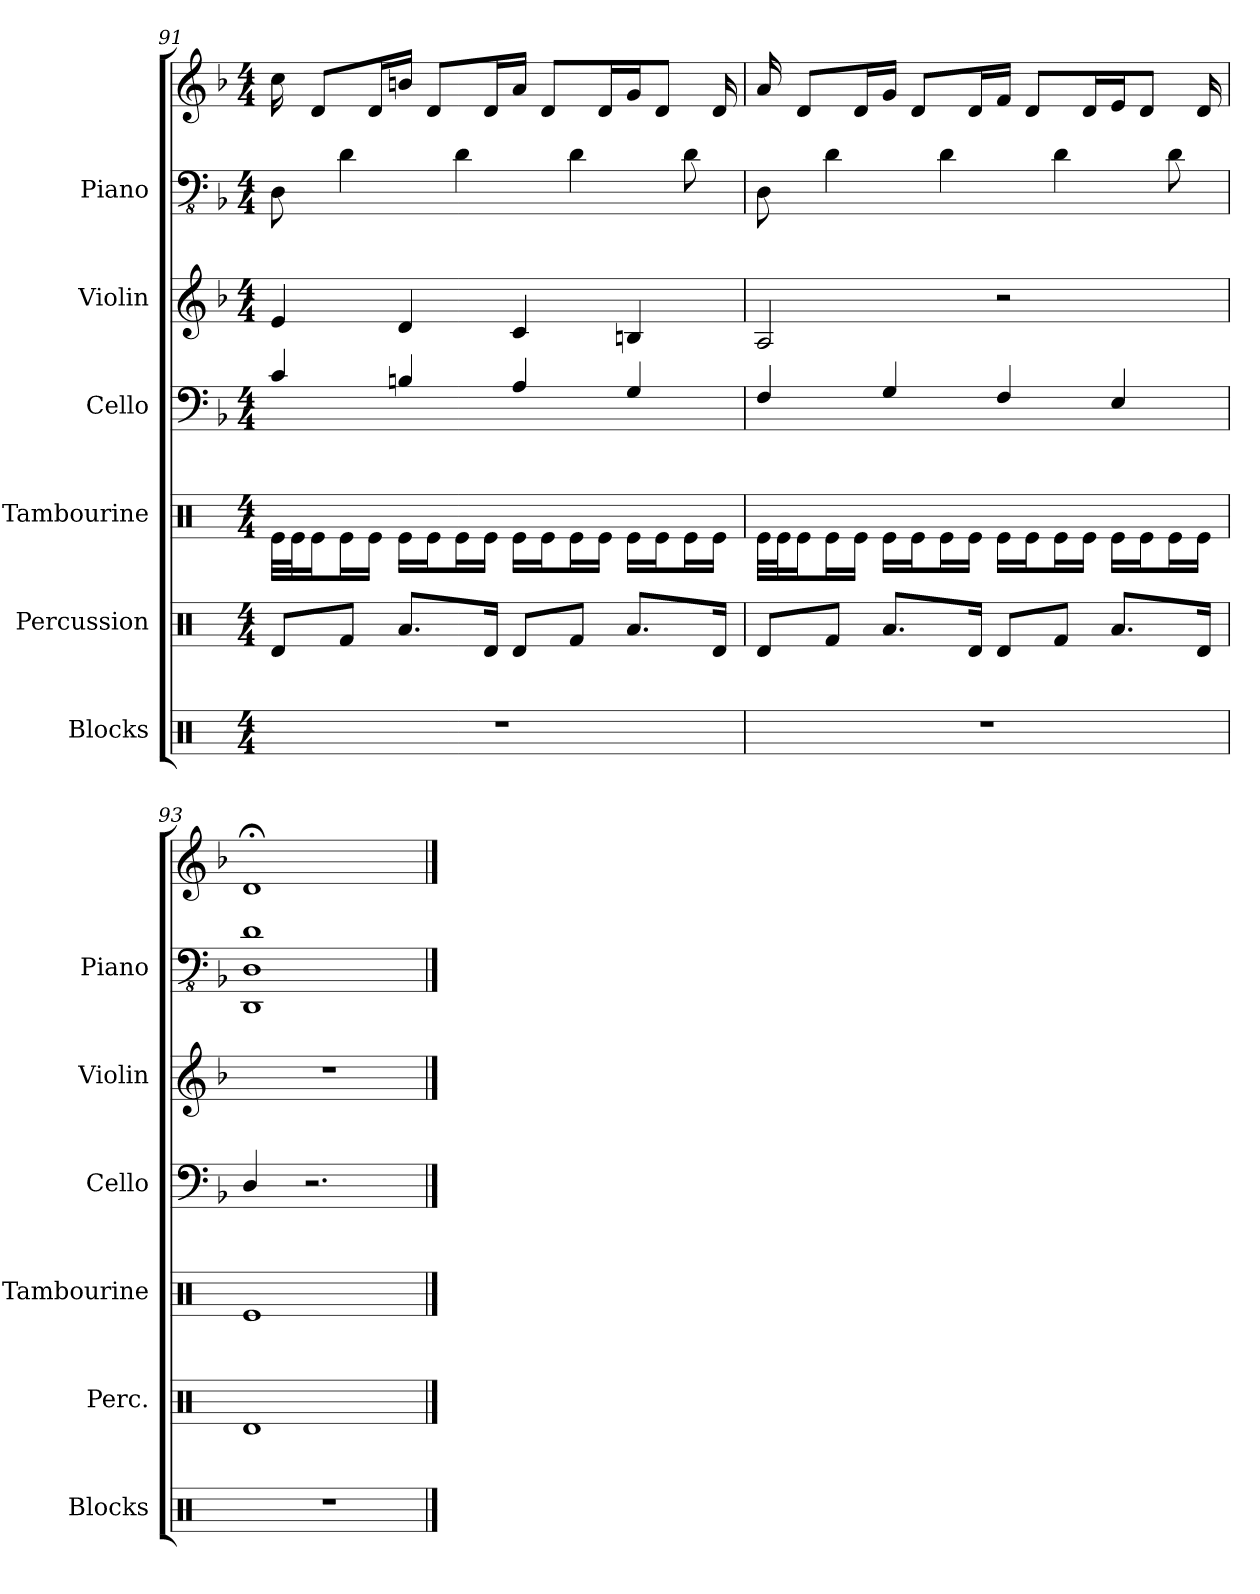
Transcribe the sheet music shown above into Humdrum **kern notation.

**kern	**kern	**kern	**kern	**kern	**kern	**kern
*part6	*part5	*part4	*part3	*part2	*part1	*part1
*staff7	*staff6	*staff5	*staff4	*staff3	*staff2	*staff1
*I"Blocks	*I"Percussion	*I"Tambourine	*I"Cello	*I"Violin	*I"Piano	*
*I'Blocks	*I'Perc.	*I'Tambourine	*I'Cello	*I'Violin	*I'Piano	*
*clefX	*clefX	*clefX	*clefF4	*clefG2	*clefFv4	*clefG2
*	*	*	*ITrd7c12	*	*	*
*k[]	*k[]	*k[]	*k[b-]	*k[b-]	*k[b-]	*k[b-]
*M4/4	*M4/4	*M4/4	*M4/4	*M4/4	*M4/4	*M4/4
=91	=91	=91	=91	=91	=91	=91
1r	8Rd/L	32Re\LLL	4C/	4e/	8DD\	16cc\
.	.	32Re\J	.	.	.	.
.	.	16Re\J	.	.	.	8d/L
.	8Rf/J	16Re\L	.	.	4D\	.
.	.	16Re\JJ	.	.	.	16d/L
.	8.Ra/L	16Re\LL	4BBn/	4d/	.	16bn/JJ
.	.	16Re\J	.	.	.	8d/L
.	.	16Re\L	.	.	4D\	.
.	16Rd\Jk	16Re\JJ	.	.	.	16d/L
.	8Rd/L	16Re\LL	4AA/	4c/	.	16a/JJ
.	.	16Re\J	.	.	.	8d/L
.	8Rf/J	16Re\L	.	.	4D\	.
.	.	16Re\JJ	.	.	.	16d/L
.	8.Ra/L	16Re\LL	4GG/	4Bn/	.	16g/J
.	.	16Re\J	.	.	.	8d/J
.	.	16Re\L	.	.	8D\	.
.	16Rd\Jk	16Re\JJ	.	.	.	16d/
!!LO:LB:g=z
=92	=92	=92	=92	=92	=92	=92
1r	8Rd/L	32Re\LLL	4FF/	2A/	8DD\	16a/
.	.	32Re\J	.	.	.	.
.	.	16Re\J	.	.	.	8d/L
.	8Rf/J	16Re\L	.	.	4D\	.
.	.	16Re\JJ	.	.	.	16d/L
.	8.Ra/L	16Re\LL	4GG/	.	.	16g/JJ
.	.	16Re\J	.	.	.	8d/L
.	.	16Re\L	.	.	4D\	.
.	16Rd\Jk	16Re\JJ	.	.	.	16d/L
.	8Rd/L	16Re\LL	4FF/	2r	.	16f/JJ
.	.	16Re\J	.	.	.	8d/L
.	8Rf/J	16Re\L	.	.	4D\	.
.	.	16Re\JJ	.	.	.	16d/L
.	8.Ra/L	16Re\LL	4EE/	.	.	16e/J
.	.	16Re\J	.	.	.	8d/J
.	.	16Re\L	.	.	8D\	.
.	16Rd\Jk	16Re\JJ	.	.	.	16d/
=93	=93	=93	=93	=93	=93	=93
1r	1Rd	1Re	4DD/	1r	1DDD 1DD 1D	1d;<
.	.	.	2.r	.	.	.
==	==	==	==	==	==	==
*-	*-	*-	*-	*-	*-	*-
